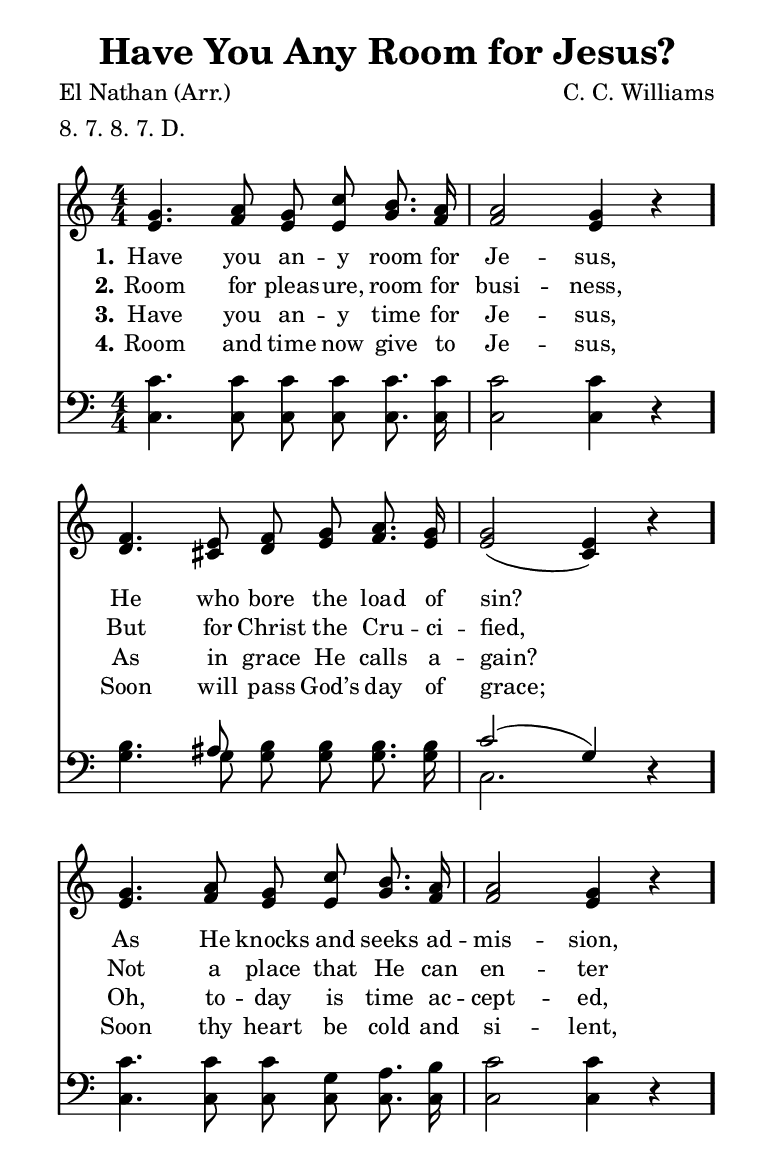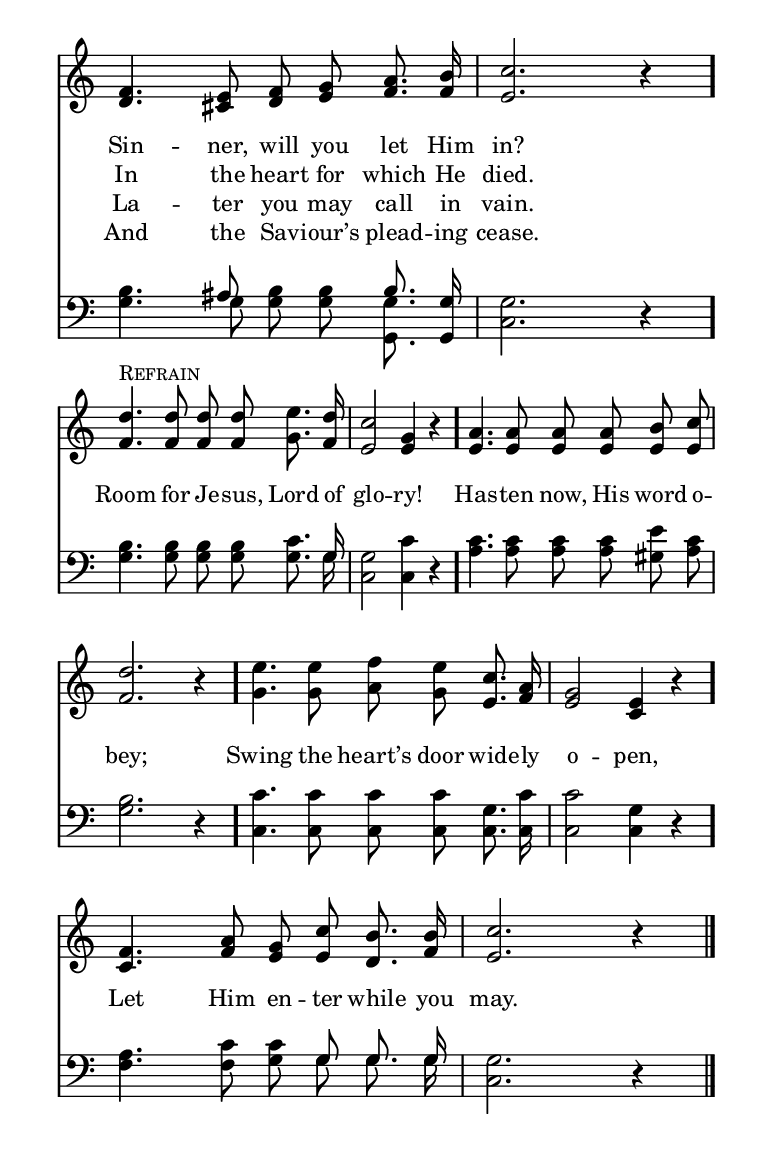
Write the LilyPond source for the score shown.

\include "common/global.ily"
\paper {
  \include "common/paper.ily"
}

\header{
  %gospel
  hymnnumber = "92"
  title = "Have You Any Room for Jesus?"
  tunename = ""
  meter = "8. 7. 8. 7. D."
  poet = "El Nathan (Arr.)"
  composer = "C. C. Williams"
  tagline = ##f
}

% for fermata in MIDI
ta = { \tempo 4=80 }
tb = { \tempo 4=40 }

patternAA = { c4. c8 c8 c8 c8. c16 | c2 c4 c4 }
patternAB = { c4. c8 c8 c8 c8. c16 | c2.   c4 }
patternAC = { c4. c8 c8 c8 c8  c8  | c2.   c4 }

global = {
  \include "common/overrides.ily"
  \override Staff.TimeSignature.style = #'numbered
  \time 4/4
  \override Score.MetronomeMark.transparent = ##t % hide all fermata changes too
  \ta
  \key c \major
  \autoBeamOff
}

notesSoprano = {
\global
\relative c'' {

  \changePitch \patternAA { g a g c b a | a g r }
  f4. e8 f8 g8 a8. g16 | g2( e4) r4
  g4. a8 g8 c8 b8. a16 | a2 g4 r4
  \changePitch \patternAB { f e f g a b | c r }

  << s^\markup { \small \caps "Refrain" }
  \changePitch \patternAA { d d d d e d | c g r } >>
  a4. a8 a8 a8 b8 c8 | d2. r4
  \changePitch \patternAA { e e f e c a | g e r }
  \changePitch \patternAB { f a g c b b | c r }

  \bar "|."

}
}

notesAlto = {
\global
\relative e' {

  \changePitch \patternAA { e f e e g f | f e r }
  d4. cis8 d8 e8 f8. e16 | e2( c4) r4
  e4. f8 e8 e8 g8. f16 | f2 e4 r4
  \changePitch \patternAB { d cis d e f f | e r }

  \changePitch \patternAA { f f f f g f | e e r }
  e4. e8 e8 e8 e8 e8 | f2. r4
  \changePitch \patternAA { g g a g e f | e c r }
  \changePitch \patternAB { c f e e d f | e r }

}
}

notesTenor = {
\global
\relative a {

  \changePitch \patternAA { c c c c c c | c c r }
  \changePitch \patternAA { b ais b b b b | c( g) r }
  \changePitch \patternAA { c c c g a b | c c r }
  \changePitch \patternAB { b ais b b b g | g r }

  \changePitch \patternAA { b b b b c g | g c r }
  \changePitch \patternAC { c c c c e c | b r }
  \changePitch \patternAA { c c c c g c | c g r }
  \changePitch \patternAB { a c c g g g | g r }

}
}

notesBass = {
\global
\relative f {

  \changePitch \patternAA { c c c c c c | c c r }
  \changePitch \patternAB { g' g g g g g | c, r }
  \changePitch \patternAA { c c c c c c | c c r }
  \changePitch \patternAB { g' g g g < g g, > g, c r }

  \changePitch \patternAA { g' g g g g g | c, c r }
  \changePitch \patternAC { a' a a a gis a | g r }
  \changePitch \patternAA { c, c c c c c | c c r }
  \changePitch \patternAB { f f g g g g | c, r }

}
}

Refrain = \lyricmode {

Room for Je -- sus, Lord of glo -- ry! \bar "."
Has -- ten now, His word o -- bey; \bar "."
Swing the heart’s door wide -- ly o -- pen, \bar "."
Let Him en -- ter while you may. \bar "."

}

wordsA = \lyricmode {
\set stanza = "1."

Have you an -- y room for Je -- sus, \bar "."
He who bore the load of sin? \bar "."
As He knocks and seeks ad -- mis -- sion, \bar "."
Sin -- ner, will you let Him in? \bar "."

}

wordsB = \lyricmode {
\set stanza = "2."

Room for pleas -- ure, room for busi -- ness,
But for Christ the Cru -- ci -- fied,
Not a place that He can en -- ter
In the heart for which He died.

\Refrain

}

wordsC = \lyricmode {
\set stanza = "3."

Have you an -- y time for Je -- sus,
As in grace He calls a -- gain?
Oh, to -- day is time ac -- cept -- ed,
La -- ter you may call in vain.

}

wordsD = \lyricmode {
\set stanza = "4."

Room and time now give to Je -- sus,
Soon will pass God’s day of grace;
Soon thy heart be cold and si -- lent,
And the Sav -- iour’s plead -- ing cease.

}

\score {
  \context ChoirStaff <<
    \context Staff = upper <<
      \set Staff.autoBeaming = ##f
      \set ChoirStaff.systemStartDelimiter = #'SystemStartBar
      \set ChoirStaff.printPartCombineTexts = ##f
      \partcombine #'(2 . 9) \notesSoprano \notesAlto
      \context NullVoice = sopranos { \voiceOne << \notesSoprano >> }
      \context NullVoice = altos { \voiceTwo << \notesAlto >> }
      \context Lyrics = one   \lyricsto sopranos \wordsA
      \context Lyrics = two   \lyricsto sopranos \wordsB
      \context Lyrics = three \lyricsto sopranos \wordsC
      \context Lyrics = four  \lyricsto sopranos \wordsD
    >>
    \context Staff = men <<
      \set Staff.autoBeaming = ##f
      \clef bass
      \set ChoirStaff.printPartCombineTexts = ##f
      \partcombine #'(2 . 9) \notesTenor \notesBass
      \context NullVoice = tenors { \voiceOne << \notesTenor >> }
      \context NullVoice = basses { \voiceTwo << \notesBass >> }
    >>
  >>
  \layout {
    \include "common/layout.ily"
  }
  \midi{
    \include "common/midi.ily"
  }
}

\version "2.19.49"  % necessary for upgrading to future LilyPond versions.

% vi:set et ts=2 sw=2 ai nocindent syntax=lilypond:
